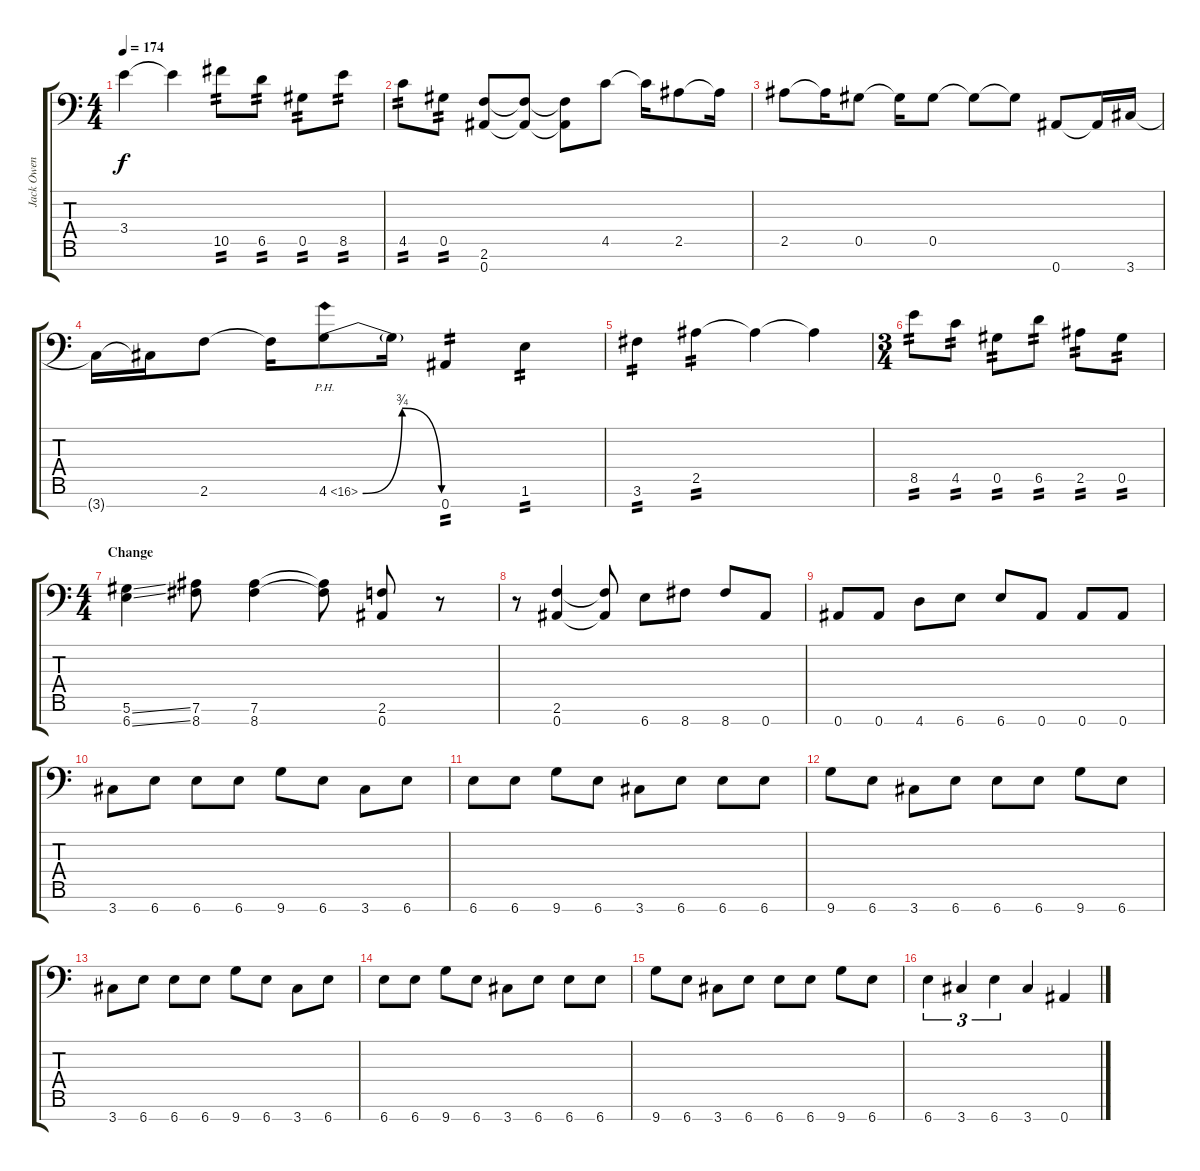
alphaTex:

\track ("Jack Owen" "Jack Owen") {instrument overdrivenguitar}
\staff {score tabs}
\tuning (Eb4 Bb3 Gb3 Db3 Ab2 Eb2 Bb1) {hide}
\ts (4 4)
\tempo 174
\clef f4
\ks c
3.4{t}.4{dy f} 3.4{t}.4 10.5.8{tp 2} 6.5.8{tp 2} 0.5.8{tp 2} 8.5.8{tp 2} |
4.5.8{tp 2} 0.5.8{tp 2} (2.6 0.7).8 (2.6{t} 0.7{t}).8 (2.6{t} 0.7{t}).8 4.5.8 4.5{t}.16 2.5.8 2.5{t}.16 |
2.5.8 2.5{t}.16 0.5.8 0.5{t}.16 0.5.8 0.5{t}.8 0.5{t}.8 0.7.8 0.7{t}.16 3.7.16 |
3.7{t}.16 3.7{t}.16 2.6.8 2.6{t}.16 4.6{be (bendrelease 0 0 30 3 30 3 60 0) ph 12}.8 4.6{t}.16 0.7.4{tp 2} 1.6.4{tp 2} |
3.6.4{tp 2} 2.5.4{tp 2} 2.5{t}.4 2.5{t}.4 |
\ts (3 4)
8.5.8{tp 2} 4.5.8{tp 2} 0.5.8{tp 2} 6.5.8{tp 2} 2.5.8{tp 2} 0.5.8{tp 2} |
\ts (4 4)
\section ("" "Change")
(5.6{ss} 6.7{ss}).4 (7.6 8.7).8 (7.6 8.7).4 (7.6{t} 8.7{t}).8 (2.6 0.7).8 r.8 |
r.8 (2.6 0.7).4 (2.6{t} 0.7{t}).8 6.7.8 8.7.8 8.7.8 0.7.8 |
0.7.8 0.7.8 4.7.8 6.7.8 6.7.8 0.7.8 0.7.8 0.7.8 |
3.7.8 6.7.8 6.7.8 6.7.8 9.7.8 6.7.8 3.7.8 6.7.8 |
6.7.8 6.7.8 9.7.8 6.7.8 3.7.8 6.7.8 6.7.8 6.7.8 |
9.7.8 6.7.8 3.7.8 6.7.8 6.7.8 6.7.8 9.7.8 6.7.8 |
3.7.8 6.7.8 6.7.8 6.7.8 9.7.8 6.7.8 3.7.8 6.7.8 |
6.7.8 6.7.8 9.7.8 6.7.8 3.7.8 6.7.8 6.7.8 6.7.8 |
9.7.8 6.7.8 3.7.8 6.7.8 6.7.8 6.7.8 9.7.8 6.7.8 |
6.7.4{tu (3 2)} 3.7.4{tu (3 2)} 6.7.4{tu (3 2)} 3.7.4 0.7.4
